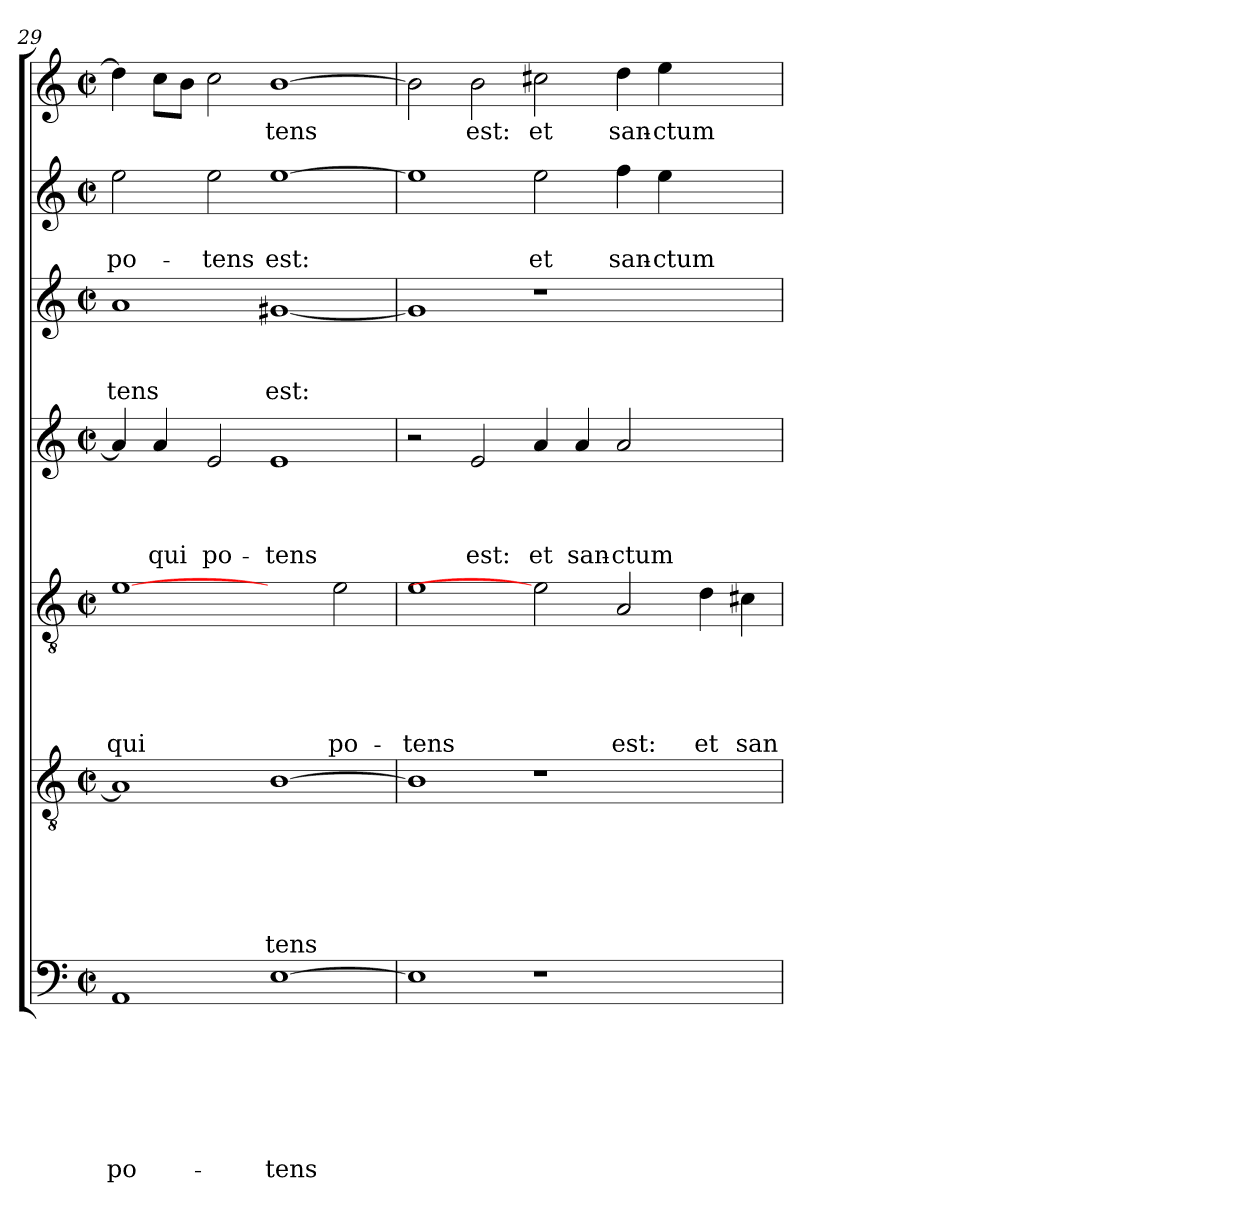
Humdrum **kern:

**kern	**text	**text	**text	**text	**text	**text	**text	**kern	**text	**text	**text	**text	**text	**text	**kern	**text	**text	**text	**text	**text	**kern	**text	**text	**text	**text	**kern	**text	**text	**text	**kern	**text	**text	**kern	**text
*part7	*part7	*part7	*part7	*part7	*part7	*part7	*part7	*part6	*part6	*part6	*part6	*part6	*part6	*part6	*part5	*part5	*part5	*part5	*part5	*part5	*part4	*part4	*part4	*part4	*part4	*part3	*part3	*part3	*part3	*part2	*part2	*part2	*part1	*part1
*staff7	*staff7	*staff7	*staff7	*staff7	*staff7	*staff7	*staff7	*staff6	*staff6	*staff6	*staff6	*staff6	*staff6	*staff6	*staff5	*staff5	*staff5	*staff5	*staff5	*staff5	*staff4	*staff4	*staff4	*staff4	*staff4	*staff3	*staff3	*staff3	*staff3	*staff2	*staff2	*staff2	*staff1	*staff1
*clefF4	*	*	*	*	*	*	*	*clefGv2	*	*	*	*	*	*	*clefGv2	*	*	*	*	*	*clefG2	*	*	*	*	*clefG2	*	*	*	*clefG2	*	*	*clefG2	*
*k[]	*	*	*	*	*	*	*	*k[]	*	*	*	*	*	*	*k[]	*	*	*	*	*	*k[]	*	*	*	*	*k[]	*	*	*	*k[]	*	*	*k[]	*
*C:	*	*	*	*	*	*	*	*C:	*	*	*	*	*	*	*C:	*	*	*	*	*	*C:	*	*	*	*	*C:	*	*	*	*C:	*	*	*C:	*
*M2/2	*	*	*	*	*	*	*	*M2/2	*	*	*	*	*	*	*M2/2	*	*	*	*	*	*M2/2	*	*	*	*	*M2/2	*	*	*	*M2/2	*	*	*M2/2	*
*met(c|)	*	*	*	*	*	*	*	*met(c|)	*	*	*	*	*	*	*met(c|)	*	*	*	*	*	*met(c|)	*	*	*	*	*met(c|)	*	*	*	*met(c|)	*	*	*met(c|)	*
=29	=29	=29	=29	=29	=29	=29	=29	=29	=29	=29	=29	=29	=29	=29	=29	=29	=29	=29	=29	=29	=29	=29	=29	=29	=29	=29	=29	=29	=29	=29	=29	=29	=29	=29
!	!	!	!	!	!	!	!LO:LY:b	!	!	!	!	!	!	!	!	!	!	!	!	!LO:LY:b	!	!	!	!	!	!	!	!	!LO:LY:b	!	!	!LO:LY:b	!	!
1AA	.	.	.	.	.	.	po-	1A]	.	.	.	.	.	.	[1e	.	.	.	.	qui	4a/]	.	.	.	.	1a	.	.	-tens	2ee\	.	po-	4dd\]	.
!	!	!	!	!	!	!	!	!	!	!	!	!	!	!	!	!	!	!	!	!	!	!	!	!	!LO:LY:b	!	!	!	!	!	!	!	!	!
.	.	.	.	.	.	.	.	.	.	.	.	.	.	.	.	.	.	.	.	.	4a/	.	.	.	qui	.	.	.	.	.	.	.	8cc\L	.
.	.	.	.	.	.	.	.	.	.	.	.	.	.	.	.	.	.	.	.	.	.	.	.	.	.	.	.	.	.	.	.	.	8b\J	.
!	!	!	!	!	!	!	!	!	!	!	!	!	!	!	!	!	!	!	!	!	!	!	!	!	!LO:LY:b	!	!	!	!	!	!	!LO:LY:b	!	!
.	.	.	.	.	.	.	.	.	.	.	.	.	.	.	.	.	.	.	.	.	2e/	.	.	.	po-	.	.	.	.	2ee\	.	-tens	2cc\	.
!	!	!	!	!	!	!	!LO:LY:b	!	!	!	!	!	!	!LO:LY:b	!	!	!	!	!	!	!	!	!	!	!LO:LY:b	!	!	!	!LO:LY:b	!	!	!LO:LY:b	!	!LO:LY:b
[>1E	.	.	.	.	.	.	-tens	[>1B	.	.	.	.	.	-tens	2ryy	.	.	.	.	.	1e	.	.	.	-tens	[<1g#X	.	.	est:	[>1ee	.	est:	[>1b	-tens
!	!	!	!	!	!	!	!	!	!	!	!	!	!	!	!	!	!	!	!	!LO:LY:b	!	!	!	!	!	!	!	!	!	!	!	!	!	!
.	.	.	.	.	.	.	.	.	.	.	.	.	.	.	2e\	.	.	.	.	po-	.	.	.	.	.	.	.	.	.	.	.	.	.	.
=30	=30	=30	=30	=30	=30	=30	=30	=30	=30	=30	=30	=30	=30	=30	=30	=30	=30	=30	=30	=30	=30	=30	=30	=30	=30	=30	=30	=30	=30	=30	=30	=30	=30	=30
!	!	!	!	!	!	!	!	!	!	!	!	!	!	!	!	!	!	!	!	!LO:LY:b	!	!	!	!	!	!	!	!	!	!	!	!	!	!
1E]	.	.	.	.	.	.	.	1B]	.	.	.	.	.	.	1e	.	.	.	.	-tens	2r	.	.	.	.	1g#]	.	.	.	1ee]	.	.	2b\]	.
!	!	!	!	!	!	!	!	!	!	!	!	!	!	!	!	!	!	!	!	!	!	!	!	!	!LO:LY:b	!	!	!	!	!	!	!	!	!LO:LY:b
.	.	.	.	.	.	.	.	.	.	.	.	.	.	.	.	.	.	.	.	.	2e/	.	.	.	est:	.	.	.	.	.	.	.	2b\	est:
!	!	!	!	!	!	!	!	!	!	!	!	!	!	!	!	!	!	!	!	!	!	!	!	!	!LO:LY:b	!	!	!	!	!	!	!LO:LY:b	!	!LO:LY:b
1r	.	.	.	.	.	.	.	1r	.	.	.	.	.	.	2e]	.	.	.	.	.	4a/	.	.	.	et	1r	.	.	.	2ee\	.	et	2cc#X\	et
!	!	!	!	!	!	!	!	!	!	!	!	!	!	!	!	!	!	!	!	!	!	!	!	!	!LO:LY:b	!	!	!	!	!	!	!	!	!
.	.	.	.	.	.	.	.	.	.	.	.	.	.	.	.	.	.	.	.	.	4a/	.	.	.	san-	.	.	.	.	.	.	.	.	.
!	!	!	!	!	!	!	!	!	!	!	!	!	!	!	!	!	!	!	!	!LO:LY:b	!	!	!	!	!LO:LY:b	!	!	!	!	!	!	!LO:LY:b	!	!LO:LY:b
.	.	.	.	.	.	.	.	.	.	.	.	.	.	.	2A/	.	.	.	.	est:	2a/	.	.	.	-ctum	.	.	.	.	4ff\	.	san-	4dd\	san-
!	!	!	!	!	!	!	!	!	!	!	!	!	!	!	!	!	!	!	!	!	!	!	!	!	!	!	!	!	!	!	!	!LO:LY:b	!	!LO:LY:b
.	.	.	.	.	.	.	.	.	.	.	.	.	.	.	.	.	.	.	.	.	.	.	.	.	.	.	.	.	.	4ee\	.	-ctum	4ee\	-ctum
!	!	!	!	!	!	!	!	!	!	!	!	!	!	!	!	!	!	!	!	!LO:LY:b	!	!	!	!	!	!	!	!	!	!	!	!	!	!
2ryy	.	.	.	.	.	.	.	2ryy	.	.	.	.	.	.	4d\	.	.	.	.	et	2ryy	.	.	.	.	2ryy	.	.	.	2ryy	.	.	2ryy	.
!	!	!	!	!	!	!	!	!	!	!	!	!	!	!	!	!	!	!	!	!LO:LY:b	!	!	!	!	!	!	!	!	!	!	!	!	!	!
.	.	.	.	.	.	.	.	.	.	.	.	.	.	.	4c#X\	.	.	.	.	san-	.	.	.	.	.	.	.	.	.	.	.	.	.	.
=	=	=	=	=	=	=	=	=	=	=	=	=	=	=	=	=	=	=	=	=	=	=	=	=	=	=	=	=	=	=	=	=	=	=
*-	*-	*-	*-	*-	*-	*-	*-	*-	*-	*-	*-	*-	*-	*-	*-	*-	*-	*-	*-	*-	*-	*-	*-	*-	*-	*-	*-	*-	*-	*-	*-	*-	*-	*-
